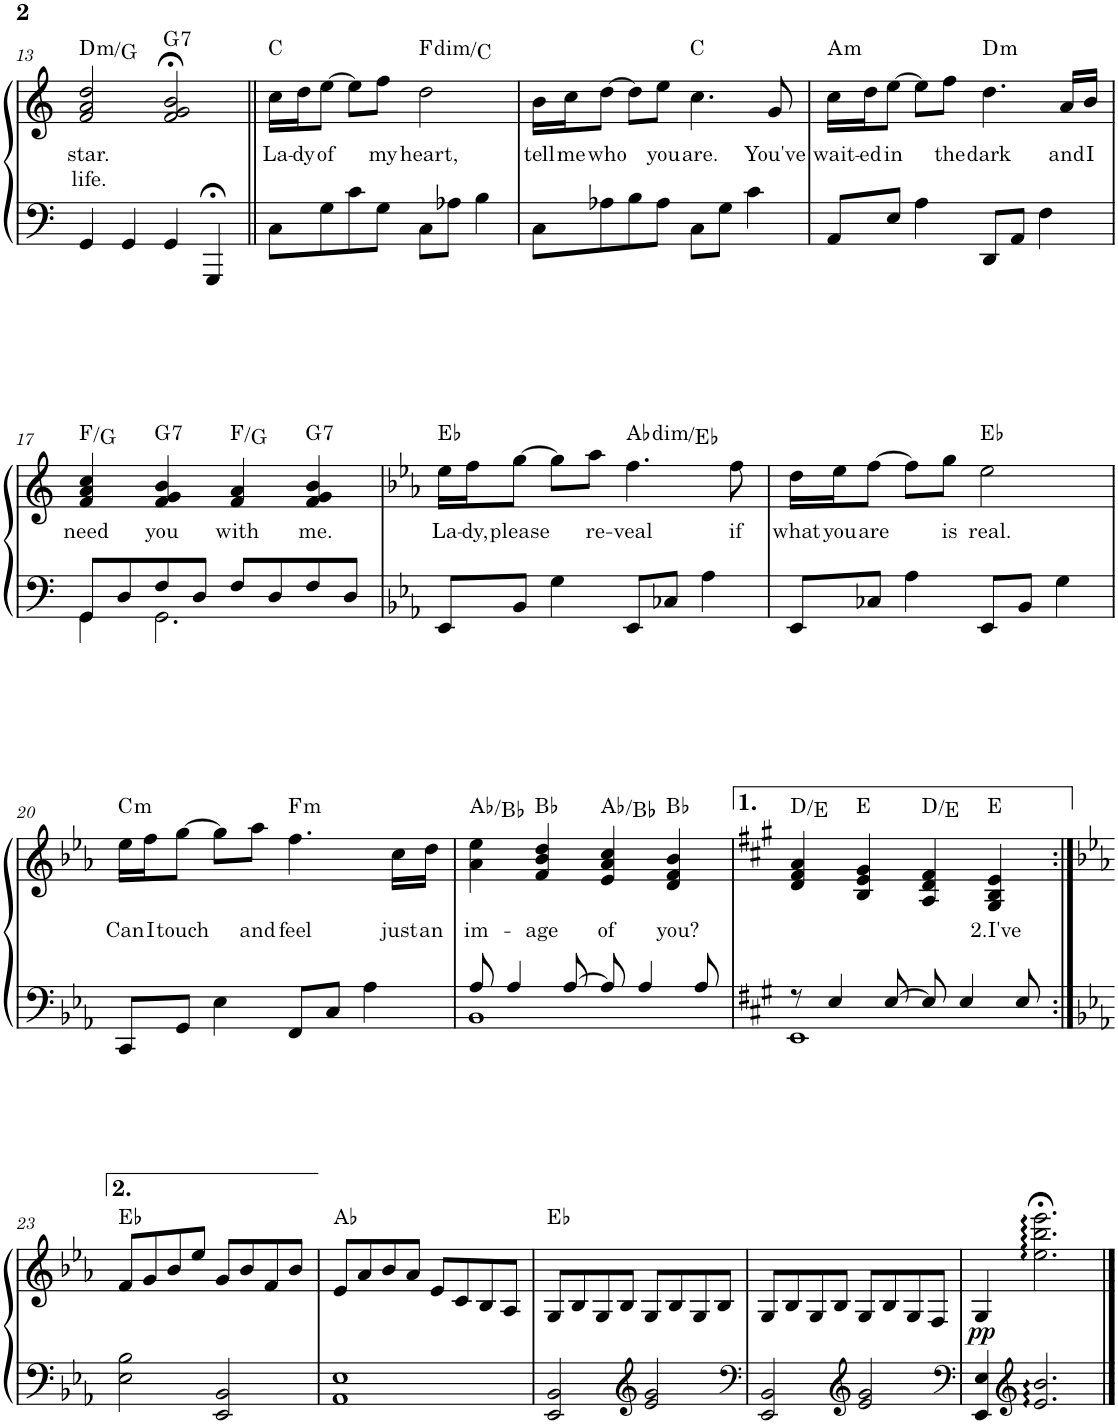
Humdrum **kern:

**kern	**kern	**text	**text	**dynam	**harte
*part1	*part1	*part1	*part1	*part1	*part1
*staff2	*staff1	*staff1	*staff1	*staff1/2	*
*I"Piano	*	*	*	*	*
*I'Pno.	*	*	*	*	*
!!LO:PB:g=z
*clefF4	*clefG2	*	*	*	*
*k[]	*k[]	*	*	*	*
*M4/4	*M4/4	*	*	*	*
=13	=13	=13	=13	=13	=13
!	!	!LO:LY:b	!LO:LY:b	!	!LO:H:kt=m
4GG/	2f/ 2a/ 2dd/	star.	life.	.	D:min/4
4GG/	.	.	.	.	.
!	!	!	!	!	!LO:H:kt=7
4GG/	2f/;< 2g/;< 2b/;<	.	.	.	G:7
4GGG;</	.	.	.	.	.
=14||	=14||	=14||	=14||	=14||	=14||
!	!	!LO:LY:b	!	!	!
8C\L	16cc\LL	La-	.	.	C:maj
!	!	!LO:LY:b	!	!	!
.	16dd\J	-dy	.	.	.
!	!	!LO:LY:b	!	!	!
8G\	[8ee\J	of	.	.	.
8c\	8ee\L]	.	.	.	.
!	!	!LO:LY:b	!	!	!
8G\J	8ff\J	my	.	.	.
!	!	!LO:LY:b	!	!	!LO:H:kt=dim
8C\L	2dd\	heart,	.	.	F:dim/5
8A-X\J	.	.	.	.	.
4B\	.	.	.	.	.
=15	=15	=15	=15	=15	=15
!	!	!LO:LY:b	!	!	!
8C\L	16b\LL	tell	.	.	.
!	!	!LO:LY:b	!	!	!
.	16cc\J	me	.	.	.
!	!	!LO:LY:b	!	!	!
8A-X\	[8dd\J	who	.	.	.
8B\	8dd\L]	.	.	.	.
!	!	!LO:LY:b	!	!	!
8A-\J	8ee\J	you	.	.	.
!	!	!LO:LY:b	!	!	!
8C\L	4.cc\	are.	.	.	C:maj
8G\J	.	.	.	.	.
4c\	.	.	.	.	.
!	!	!LO:LY:b	!	!	!
.	8g/	You've	.	.	.
=16	=16	=16	=16	=16	=16
!	!	!LO:LY:b	!	!	!LO:H:kt=m
8AA/L	16cc\LL	wait-	.	.	A:min
!	!	!LO:LY:b	!	!	!
.	16dd\J	-ed	.	.	.
!	!	!LO:LY:b	!	!	!
8E/J	[8ee\J	in	.	.	.
4A\	8ee\L]	.	.	.	.
!	!	!LO:LY:b	!	!	!
.	8ff\J	the	.	.	.
!	!	!LO:LY:b	!	!	!LO:H:kt=m
8DD/L	4.dd\	dark	.	.	D:min
8AA/J	.	.	.	.	.
4F\	.	.	.	.	.
!	!	!LO:LY:b	!	!	!
.	16a/LL	and	.	.	.
!	!	!LO:LY:b	!	!	!
.	16b/JJ	I	.	.	.
!!LO:LB:g=z
=17	=17	=17	=17	=17	=17
*^	*	*	*	*	*
!	!	!	!LO:LY:b	!	!	!
8GG/L	4GG\	4f/ 4a/ 4cc/	need	.	.	F:maj/2
8D/	.	.	.	.	.	.
!	!	!	!LO:LY:b	!	!	!LO:H:kt=7
8F/	2.GG\	4f/ 4g/ 4b/	you	.	.	G:7
8D/J	.	.	.	.	.	.
!	!	!	!LO:LY:b	!	!	!
8F/L	.	4f/ 4a/	with	.	.	F:maj/2
8D/	.	.	.	.	.	.
!	!	!	!LO:LY:b	!	!	!LO:H:kt=7
8F/	.	4f/ 4g/ 4b/	me.	.	.	G:7
8D/J	.	.	.	.	.	.
*v	*v	*	*	*	*	*
=18	=18	=18	=18	=18	=18
*k[b-e-a-]	*k[b-e-a-]	*	*	*	*
!	!	!LO:LY:b	!	!	!
8EE-/L	16ee-\LL	La-	.	.	Eb:maj
!	!	!LO:LY:b	!	!	!
.	16ff\J	-dy,	.	.	.
!	!	!LO:LY:b	!	!	!
8BB-/J	[8gg\J	please	.	.	.
4G\	8gg\L]	.	.	.	.
!	!	!LO:LY:b	!	!	!
.	8aa-\J	re-	.	.	.
!	!	!LO:LY:b	!	!	!LO:H:kt=dim
8EE-/L	4.ff\	-veal	.	.	Ab:dim/5
8C-X/J	.	.	.	.	.
4A-\	.	.	.	.	.
!	!	!LO:LY:b	!	!	!
.	8ff\	if	.	.	.
=19	=19	=19	=19	=19	=19
!	!	!LO:LY:b	!	!	!
8EE-/L	16dd\LL	what	.	.	.
!	!	!LO:LY:b	!	!	!
.	16ee-\J	you	.	.	.
!	!	!LO:LY:b	!	!	!
8C-X/J	[8ff\J	are	.	.	.
4A-\	8ff\L]	.	.	.	.
!	!	!LO:LY:b	!	!	!
.	8gg\J	is	.	.	.
!	!	!LO:LY:b	!	!	!
8EE-/L	2ee-\	real.	.	.	Eb:maj
8BB-/J	.	.	.	.	.
4G\	.	.	.	.	.
!!LO:LB:g=z
=20	=20	=20	=20	=20	=20
!	!	!LO:LY:b	!	!	!LO:H:kt=m
8CC/L	16ee-\LL	Can	.	.	C:min
!	!	!LO:LY:b	!	!	!
.	16ff\J	I	.	.	.
!	!	!LO:LY:b	!	!	!
8GG/J	[8gg\J	touch	.	.	.
4E-\	8gg\L]	.	.	.	.
!	!	!LO:LY:b	!	!	!
.	8aa-\J	and	.	.	.
!	!	!LO:LY:b	!	!	!LO:H:kt=m
8FF/L	4.ff\	feel	.	.	F:min
8C/J	.	.	.	.	.
4A-\	.	.	.	.	.
!	!	!LO:LY:b	!	!	!
.	16cc\LL	just	.	.	.
!	!	!LO:LY:b	!	!	!
.	16dd\JJ	an	.	.	.
=21	=21	=21	=21	=21	=21
*^	*	*	*	*	*
!	!	!	!LO:LY:b	!	!	!
8A-/	1BB-	4a-\ 4ee-\	im-	.	.	Ab:maj/2
4A-/	.	.	.	.	.	.
!	!	!	!LO:LY:b	!	!	!
.	.	4f/ 4b-/ 4dd/	-age	.	.	Bb:maj
[8A-/	.	.	.	.	.	.
!	!	!	!LO:LY:b	!	!	!
8A-/]	.	4e-/ 4a-/ 4cc/	of	.	.	Ab:maj/2
4A-/	.	.	.	.	.	.
!	!	!	!LO:LY:b	!	!	!
.	.	4d/ 4f/ 4b-/	you?	.	.	Bb:maj
8A-/	.	.	.	.	.	.
=22	=22	=22	=22	=22	=22	=22
*k[f#c#g#]	*	*k[f#c#g#]	*	*	*	*
8r	1EE	4d/ 4f#/ 4a/	.	.	.	D:maj/2
4E/	.	.	.	.	.	.
.	.	4B/ 4e/ 4g#/	.	.	.	E:maj
[8E/	.	.	.	.	.	.
8E/]	.	4A/ 4d/ 4f#/	.	.	.	D:maj/2
4E/	.	.	.	.	.	.
!	!	!	!LO:LY:b	!	!	!
.	.	4G#/ 4B/ 4e/	2.I've	.	.	E:maj
8E/	.	.	.	.	.	.
*v	*v	*	*	*	*	*
!!LO:LB:g=z
=23:|!	=23:|!	=23:|!	=23:|!	=23:|!	=23:|!
*k[b-e-a-]	*k[b-e-a-]	*	*	*	*
2E-\ 2B-\	8f/L	.	.	.	Eb:maj
.	8g/	.	.	.	.
.	8b-/	.	.	.	.
.	8ee-/J	.	.	.	.
2EE-/ 2BB-/	8g/L	.	.	.	.
.	8b-/	.	.	.	.
.	8f/	.	.	.	.
.	8b-/J	.	.	.	.
=24	=24	=24	=24	=24	=24
1AA- 1E-	8e-/L	.	.	.	Ab:maj
.	8a-/	.	.	.	.
.	8b-/	.	.	.	.
.	8a-/J	.	.	.	.
.	8e-/L	.	.	.	.
.	8c/	.	.	.	.
.	8B-/	.	.	.	.
.	8A-/J	.	.	.	.
=25	=25	=25	=25	=25	=25
2EE-/ 2BB-/	8G/L	.	.	.	Eb:maj
.	8B-/	.	.	.	.
.	8G/	.	.	.	.
.	8B-/J	.	.	.	.
*clefG2	*	*	*	*	*
2e-/ 2g/	8G/L	.	.	.	.
.	8B-/	.	.	.	.
.	8G/	.	.	.	.
.	8B-/J	.	.	.	.
=26	=26	=26	=26	=26	=26
*clefF4	*	*	*	*	*
2EE-/ 2BB-/	8G/L	.	.	.	.
.	8B-/	.	.	.	.
.	8G/	.	.	.	.
.	8B-/J	.	.	.	.
*clefG2	*	*	*	*	*
2e-/ 2g/	8G/L	.	.	.	.
.	8B-/	.	.	.	.
.	8G/	.	.	.	.
.	8F/J	.	.	.	.
=27	=27	=27	=27	=27	=27
*clefF4	*	*	*	*	*
!	!	!	!	!LO:DY:b	!
4EE-/ 4E-/	4G/	.	.	pp	.
*clefG2	*	*	*	*	*
2.e-/: 2.b-/:	2.ee-\:;< 2.bb-\:;< 2.eee-\:;<	.	.	.	.
==	==	==	==	==	==
*-	*-	*-	*-	*-	*-
